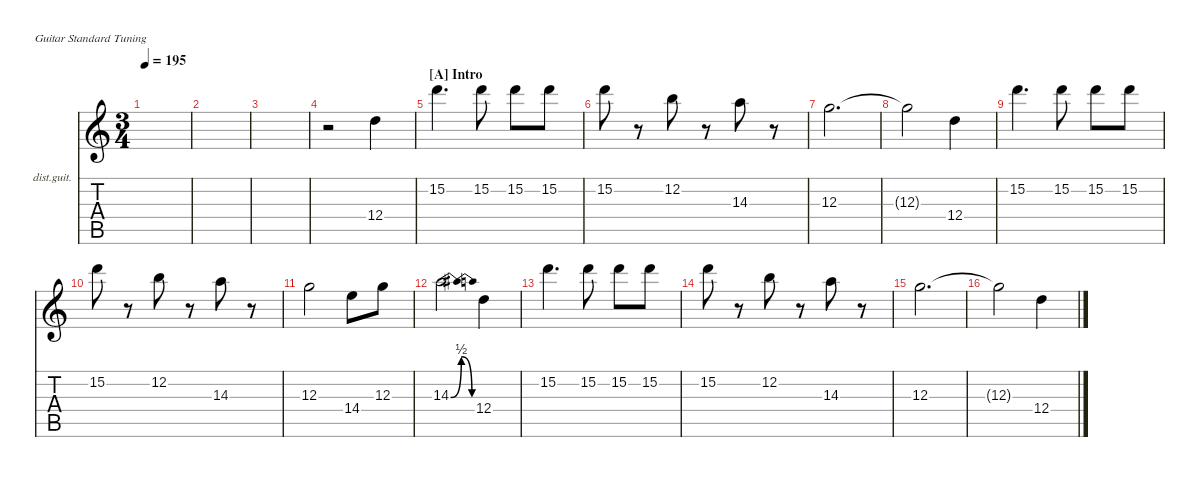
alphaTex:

\hideDynamics
\bracketExtendMode nobrackets
\firstSystemTrackNameOrientation horizontal
\track ("Lead Guitar" "dist.guit.") {instrument distortionguitar}
\staff {score tabs}
\tuning (E4 B3 G3 D3 A2 E2)
\ts (3 4)
\tempo 195
\clef g2
\ks aminor
|
|
|
r.2 12.4.4 |
\section ("A" "Intro")
15.2.4{d} 15.2.8 15.2.8 15.2.8 |
15.2.8 r.8 12.2.8 r.8 14.3.8 r.8 |
12.3.2{d} |
12.3{t}.2 12.4.4 |
15.2.4{d} 15.2.8 15.2.8 15.2.8 |
15.2.8 r.8 12.2.8 r.8 14.3.8 r.8 |
12.3.2 14.4.8 12.3.8 |
14.3{be (bendrelease 0 0 10.799999999999999 2 20.4 2 30 0)}.2 12.4.4 |
15.2.4{d} 15.2.8 15.2.8 15.2.8 |
15.2.8 r.8 12.2.8 r.8 14.3.8 r.8 |
12.3.2{d} |
12.3{t}.2 12.4.4
